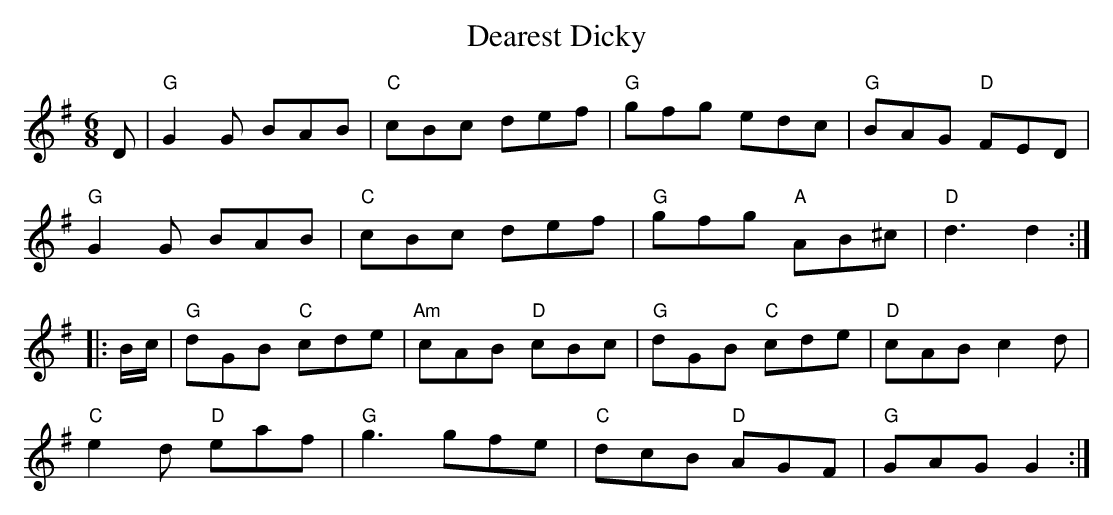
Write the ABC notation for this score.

X:1
T:Dearest Dicky
M:6/8
L:1/8
K:G
D|"G"G2 G BAB|"C"cBc def|"G"gfg edc|"G"BAG "D"FED|
"G"G2 G BAB|"C"cBc def|"G"gfg "A"AB^c|"D"d3 d2:|
|:B/2c/2|"G"dGB "C"cde|"Am"cAB "D"cBc|"G"dGB "C"cde|"D"cAB c2 d|
"C"e2d "D"eaf|"G"g3 gfe|"C"dcB "D"AGF|"G"GAG G2:|
